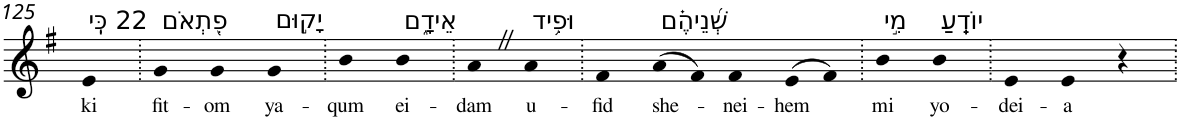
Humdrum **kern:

**kern	**text
*part1	*part1
*staff1	*staff1
*I"Piano	*
*I'Pno	*
!!LO:PB:g=z
*clefG2	*
*k[f#]	*
*G:	*
=125	=125
!LO:TX:a:t=22 כִּֽי	!
!	!LO:LY:b
4e	ki
=126.	=126.
!LO:TX:a:t=פִ֭תְאֹם	!
!	!LO:LY:b
4g	fit-
!	!LO:LY:b
4g	-om
!LO:TX:a:t=יָק֣וּם	!
!	!LO:LY:b
4g	ya-
=127.	=127.
!	!LO:LY:b
4b	-qum
!LO:TX:a:t=אֵידָ֑ם	!
!	!LO:LY:b
4b	ei-
=128.	=128.
!	!LO:LY:b
4aZ	-dam
!LO:TX:a:t=וּפִ֥יד	!
!	!LO:LY:b
4a	u-
=129.	=129.
!	!LO:LY:b
4f#	-fid
!LO:TX:a:t=שְׁ֝נֵיהֶ֗ם	!
!	!LO:LY:b
(>8a	she-
8f#)	.
!	!LO:LY:b
4f#	-nei-
!	!LO:LY:b
(>8e	-hem
8f#)	.
=130.	=130.
!LO:TX:a:t=מִ֣י	!
!	!LO:LY:b
4b	mi
!LO:TX:a:t=יוֹדֵֽעַ	!
!	!LO:LY:b
4b	yo-
=131.	=131.
!	!LO:LY:b
4e	-dei-
!	!LO:LY:b
4e	-a
4r	.
=.	=.
*-	*-
